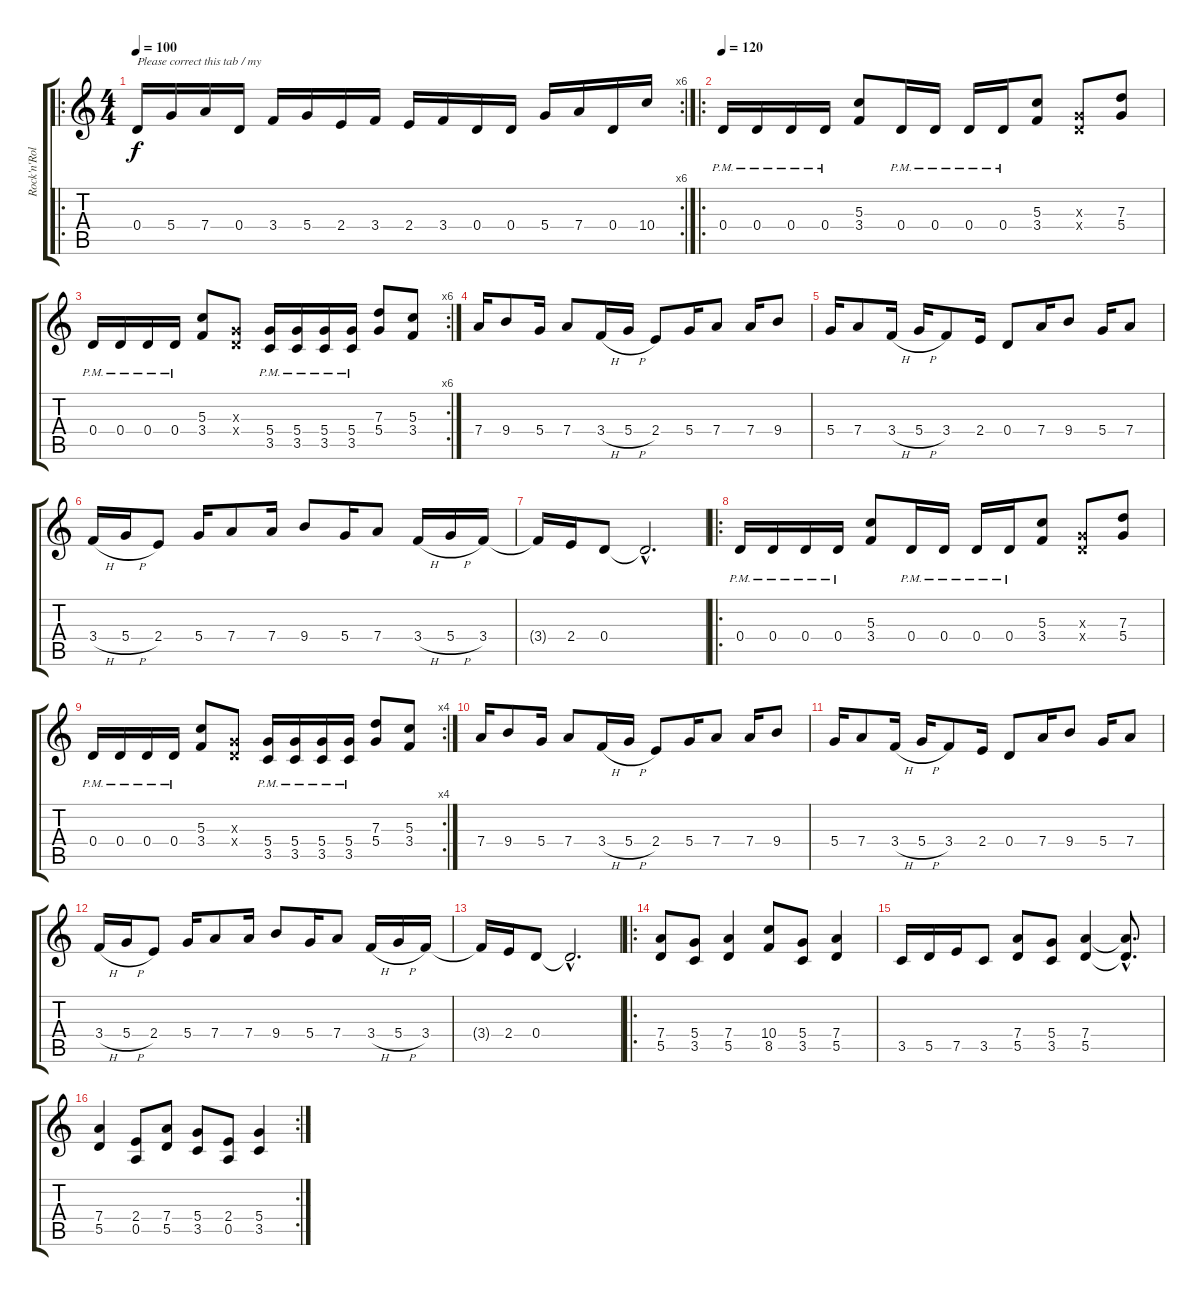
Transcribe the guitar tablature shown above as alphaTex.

\track ("Rock'n'Rolf" "Rock'n'Rol") {instrument distortionguitar}
\staff {score tabs}
\tuning (E4 B3 G3 D3 A2 E2) {hide}
\ro
\rc 6
\ts (4 4)
\tempo 100
\clef g2
\ks c
0.4.16{txt "Please correct this tab / my" dy f instrument distortionguitar} 5.4.16 7.4.16 0.4.16 3.4.16 5.4.16 2.4.16 3.4.16 2.4.16 3.4.16 0.4.16 0.4.16 5.4.16 7.4.16 0.4.16 10.4.16 |
\ro
\tempo 120
0.4{pm}.16 0.4{pm}.16 0.4{pm}.16 0.4{pm}.16 (5.3 3.4).8 0.4{pm}.16 0.4{pm}.16 0.4{pm}.16 0.4{pm}.16 (5.3 3.4).8 (0.3{x} 0.4{x}).8 (7.3 5.4).8 |
\rc 6
0.4{pm}.16 0.4{pm}.16 0.4{pm}.16 0.4{pm}.16 (5.3 3.4).8 (0.3{x} 0.4{x}).8 (5.4{pm} 3.5).16 (5.4{pm} 3.5).16 (5.4{pm} 3.5).16 (5.4{pm} 3.5).16 (7.3 5.4).8 (5.3 3.4).8 |
7.4.16 9.4.8 5.4.16 7.4.8 3.4{h}.16 5.4{h}.16 2.4.8 5.4.16 7.4.8 7.4.16 9.4.8 |
5.4.16 7.4.8 3.4{h}.16 5.4{h}.16 3.4.8 2.4.16 0.4.8 7.4.16 9.4.8 5.4.16 7.4.8 |
3.4{h}.16 5.4{h}.16 2.4.8 5.4.16 7.4.8 7.4.16 9.4.8 5.4.16 7.4.8 3.4{h}.16 5.4{h}.16 3.4.16 |
3.4{t}.16 2.4.16 0.4.8 0.4{hac t}.2{d} |
\ro
0.4{pm}.16 0.4{pm}.16 0.4{pm}.16 0.4{pm}.16 (5.3 3.4).8 0.4{pm}.16 0.4{pm}.16 0.4{pm}.16 0.4{pm}.16 (5.3 3.4).8 (0.3{x} 0.4{x}).8 (7.3 5.4).8 |
\rc 4
0.4{pm}.16 0.4{pm}.16 0.4{pm}.16 0.4{pm}.16 (5.3 3.4).8 (0.3{x} 0.4{x}).8 (5.4{pm} 3.5).16 (5.4{pm} 3.5).16 (5.4{pm} 3.5).16 (5.4{pm} 3.5).16 (7.3 5.4).8 (5.3 3.4).8 |
7.4.16 9.4.8 5.4.16 7.4.8 3.4{h}.16 5.4{h}.16 2.4.8 5.4.16 7.4.8 7.4.16 9.4.8 |
5.4.16 7.4.8 3.4{h}.16 5.4{h}.16 3.4.8 2.4.16 0.4.8 7.4.16 9.4.8 5.4.16 7.4.8 |
3.4{h}.16 5.4{h}.16 2.4.8 5.4.16 7.4.8 7.4.16 9.4.8 5.4.16 7.4.8 3.4{h}.16 5.4{h}.16 3.4.16 |
3.4{t}.16 2.4.16 0.4.8 0.4{hac t}.2{d} |
\ro
(7.4 5.5).8 (5.4 3.5).8 (7.4 5.5).4 (10.4 8.5).8 (5.4 3.5).8 (7.4 5.5).4 |
3.5.16 5.5.16 7.5.16 3.5.8 (7.4 5.5).8 (5.4 3.5).8 (7.4 5.5).4 (7.4{hac t} 5.5{hac t}).8{d} |
\rc 2
(7.4 5.5).4 (2.4 0.5).8 (7.4 5.5).8 (5.4 3.5).8 (2.4 0.5).8 (5.4 3.5).4
